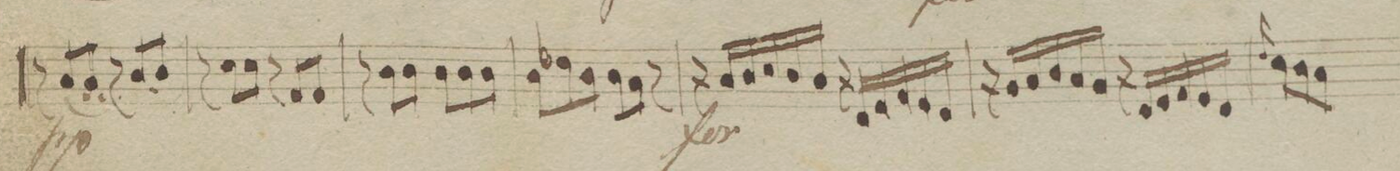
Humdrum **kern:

**kern	**dynam
*I"Violin 2do	*
*clefG2	*
*k[b-e-]	*
*M6/8	*
8r	.
(8a/'L	pp
8a/'J)	.
8r	.
8b-'/L	.
8b-/J	.
=60	=60
8r	.
8cc\L	.
8cc\J	.
8r	.
8f/L	.
8f/J	.
=61	=61
8r	.
8b-\L	.
8b-\J	.
8b-\L	.
8b-\	.
8b-\J	.
=62	=62
8b-\L	.
8dd-X\	.
8b-\J	.
8b-\L	.
8a\J	.
8r	.
=63	=63
16r	f
16a/LL	.
16b-/	.
16cc/	.
16b-/	.
16a/JJ	.
16r	.
16d/LL	.
16e-/	.
16f/	.
16e-/	.
16d/JJ	.
=64	=64
16r	.
16g/LL	.
16a/	.
16b-\	.
16a/	.
16g/JJ	.
16r	.
16d/LL	.
16e-/	.
16f/	.
16e-/	.
16d/JJ	.
=65	=65
16qqdd/	.
8cc\L	.
8b-\	.
8a\J	.
*-	*-
